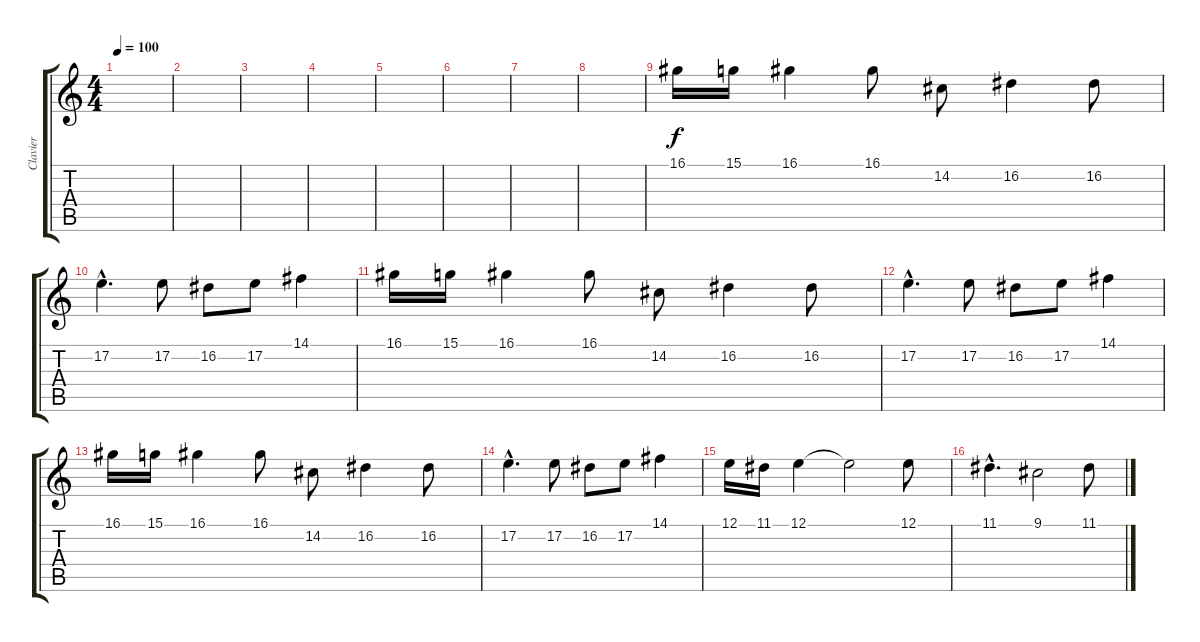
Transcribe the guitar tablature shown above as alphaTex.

\track ("Clavier" "Clavier") {instrument brightacousticpiano}
\staff {score tabs}
\tuning (E4 B3 G3 D3 A2 E2) {hide}
\ts (4 4)
\tempo 100
\clef g2
\ks c
|
|
|
|
|
|
|
|
16.1.16 15.1.16 16.1.4 16.1.8 14.2.8 16.2.4 16.2.8 |
17.2{hac}.4{d} 17.2.8 16.2.8 17.2.8 14.1.4 |
16.1.16 15.1.16 16.1.4 16.1.8 14.2.8 16.2.4 16.2.8 |
17.2{hac}.4{d} 17.2.8 16.2.8 17.2.8 14.1.4 |
16.1.16 15.1.16 16.1.4 16.1.8 14.2.8 16.2.4 16.2.8 |
17.2{hac}.4{d} 17.2.8 16.2.8 17.2.8 14.1.4 |
12.1.16 11.1.16 12.1.4 12.1{t}.2 12.1.8 |
11.1{hac}.4{d} 9.1.2 11.1.8
